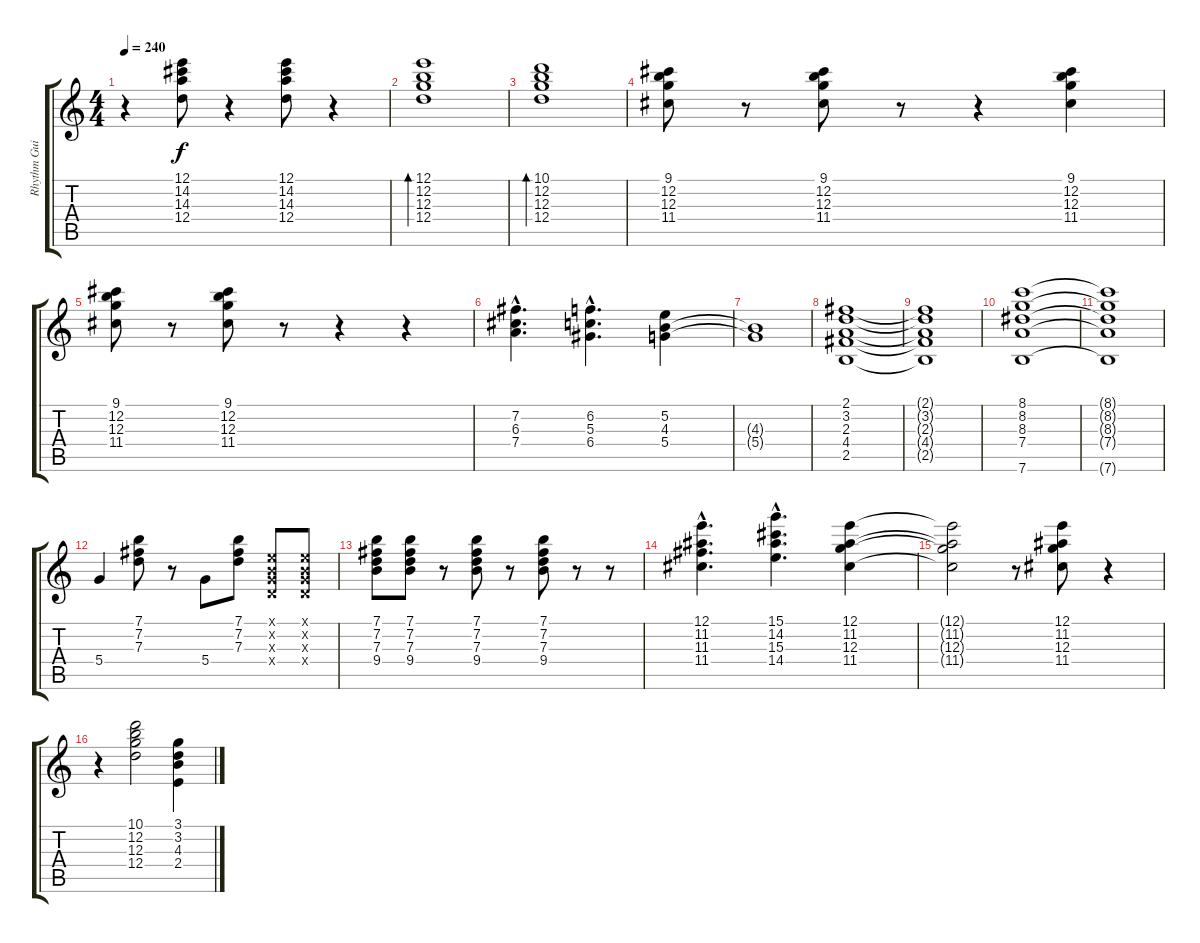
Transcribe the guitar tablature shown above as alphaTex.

\track ("Rhythm Guitar" "Rhythm Gui") {instrument electricguitarjazz}
\staff {score tabs}
\tuning (E4 B3 G3 D3 A2 E2) {hide}
\ts (4 4)
\tempo 240
\clef g2
\ks c
r.4{dy f} (12.1 14.2 14.3 12.4).8 r.4 (12.1 14.2 14.3 12.4).8 r.4 |
(12.1 12.2 12.3 12.4).1{bd 480} |
(10.1 12.2 12.3 12.4).1{bd 480} |
(9.1 12.2 12.3 11.4).8 r.8 (9.1 12.2 12.3 11.4).8 r.8 r.4 (9.1 12.2 12.3 11.4).4 |
(9.1 12.2 12.3 11.4).8 r.8 (9.1 12.2 12.3 11.4).8 r.8 r.4 r.4 |
(7.2{hac} 6.3{hac} 7.4{hac}).4{d} (6.2{hac} 5.3{hac} 6.4{hac}).4{d} (5.2 4.3 5.4).4 |
(4.3{t} 5.4{t}).1 |
(2.1 3.2 2.3 4.4 2.5).1 |
(2.1{t} 3.2{t} 2.3{t} 4.4{t} 2.5{t}).1 |
(8.1 8.2 8.3 7.4 7.6).1 |
(8.1{t} 8.2{t} 8.3{t} 7.4{t} 7.6{t}).1 |
5.4.4 (7.1 7.2 7.3).8 r.8 5.4.8 (7.1 7.2 7.3).8 (0.1{x} 0.2{x} 0.3{x} 0.4{x}).8 (0.1{x} 0.2{x} 0.3{x} 0.4{x}).8 |
(7.1 7.2 7.3 9.4).8 (7.1 7.2 7.3 9.4).8 r.8 (7.1 7.2 7.3 9.4).8 r.8 (7.1 7.2 7.3 9.4).8 r.8 r.8 |
(12.1{hac} 11.2{hac} 11.3{hac} 11.4{hac}).4{d} (15.1{hac} 14.2{hac} 15.3{hac} 14.4{hac}).4{d} (12.1 11.2 12.3 11.4).4 |
(12.1{t} 11.2{t} 12.3{t} 11.4{t}).2 r.8 (12.1 11.2 12.3 11.4).8 r.4 |
r.4 (10.1 12.2 12.3 12.4).2 (3.1 3.2 4.3 2.4).4
